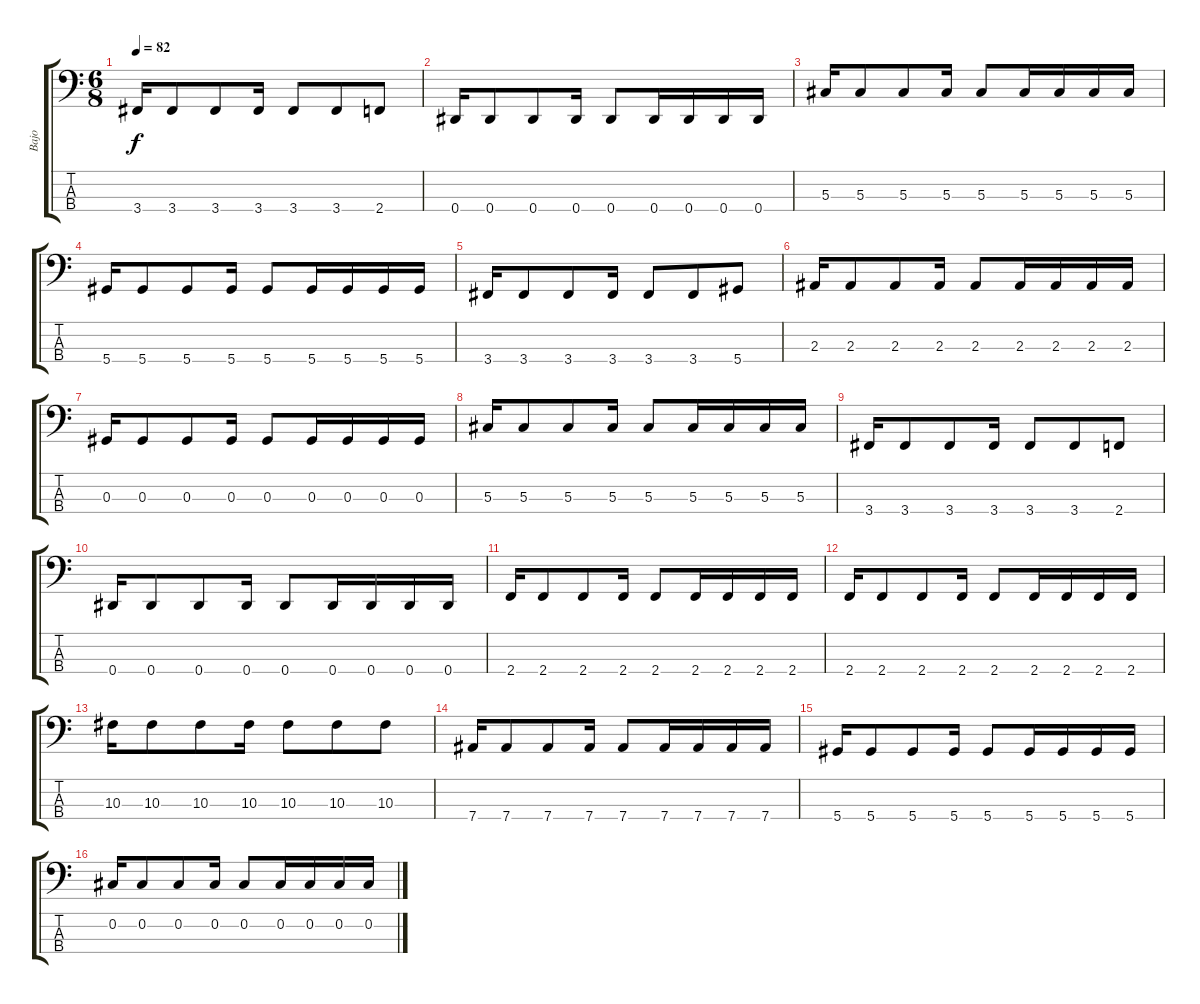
\track ("Bajo" "Bajo") {instrument electricbassfinger}
\staff {score tabs}
\tuning (Gb2 Db2 Ab1 Eb1) {hide}
\ts (6 8)
\tempo 82
\clef f4
\ks c
3.4.16{dy f} 3.4.8 3.4.8 3.4.16 3.4.8 3.4.8 2.4.8 |
0.4.16 0.4.8 0.4.8 0.4.16 0.4.8 0.4.16 0.4.16 0.4.16 0.4.16 |
5.3.16 5.3.8 5.3.8 5.3.16 5.3.8 5.3.16 5.3.16 5.3.16 5.3.16 |
5.4.16 5.4.8 5.4.8 5.4.16 5.4.8 5.4.16 5.4.16 5.4.16 5.4.16 |
3.4.16 3.4.8 3.4.8 3.4.16 3.4.8 3.4.8 5.4.8 |
2.3.16 2.3.8 2.3.8 2.3.16 2.3.8 2.3.16 2.3.16 2.3.16 2.3.16 |
0.3.16 0.3.8 0.3.8 0.3.16 0.3.8 0.3.16 0.3.16 0.3.16 0.3.16 |
5.3.16 5.3.8 5.3.8 5.3.16 5.3.8 5.3.16 5.3.16 5.3.16 5.3.16 |
3.4.16 3.4.8 3.4.8 3.4.16 3.4.8 3.4.8 2.4.8 |
0.4.16 0.4.8 0.4.8 0.4.16 0.4.8 0.4.16 0.4.16 0.4.16 0.4.16 |
2.4.16 2.4.8 2.4.8 2.4.16 2.4.8 2.4.16 2.4.16 2.4.16 2.4.16 |
2.4.16 2.4.8 2.4.8 2.4.16 2.4.8 2.4.16 2.4.16 2.4.16 2.4.16 |
10.3.16 10.3.8 10.3.8 10.3.16 10.3.8 10.3.8 10.3.8 |
7.4.16{volume 7} 7.4.8 7.4.8 7.4.16 7.4.8 7.4.16 7.4.16 7.4.16 7.4.16 |
5.4.16 5.4.8 5.4.8 5.4.16 5.4.8 5.4.16 5.4.16 5.4.16 5.4.16 |
0.2.16 0.2.8 0.2.8 0.2.16 0.2.8 0.2.16 0.2.16 0.2.16 0.2.16
